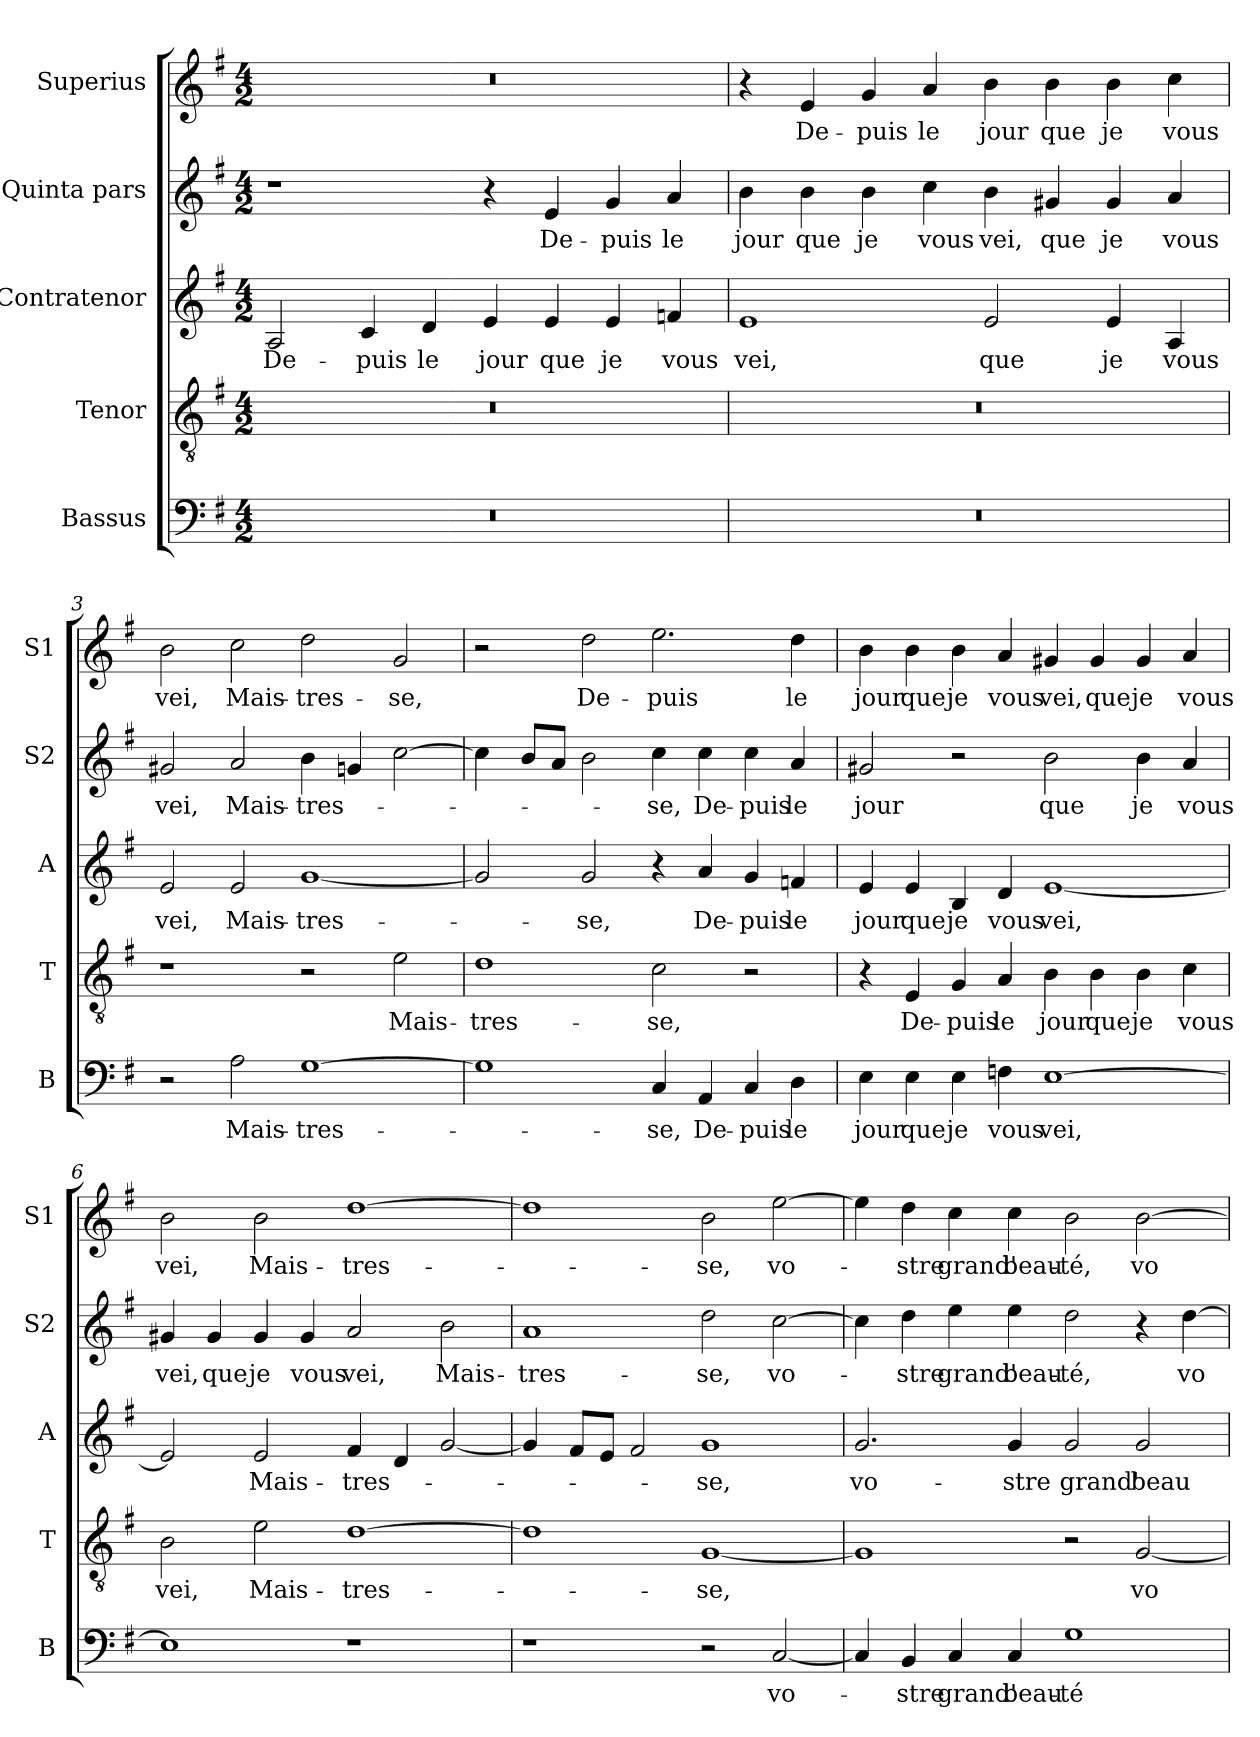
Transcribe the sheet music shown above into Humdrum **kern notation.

**kern	**text	**kern	**text	**kern	**text	**kern	**text	**kern	**text
*part5	*part5	*part4	*part4	*part3	*part3	*part2	*part2	*part1	*part1
*staff5	*staff5	*staff4	*staff4	*staff3	*staff3	*staff2	*staff2	*staff1	*staff1
*I"Bassus	*	*I"Tenor	*	*I"Contratenor	*	*I"Quinta pars	*	*I"Superius	*
*I'B	*	*I'T	*	*I'A	*	*I'S2	*	*I'S1	*
*clefF4	*	*clefGv2	*	*clefG2	*	*clefG2	*	*clefG2	*
*k[f#]	*	*k[f#]	*	*k[f#]	*	*k[f#]	*	*k[f#]	*
*G:	*	*G:	*	*G:	*	*G:	*	*G:	*
*M4/2	*	*M4/2	*	*M4/2	*	*M4/2	*	*M4/2	*
=1	=1	=1	=1	=1	=1	=1	=1	=1	=1
!	!	!	!	!	!LO:LY:b	!	!	!	!
0r	.	0r	.	2A/	De-	1r	.	0r	.
!	!	!	!	!	!LO:LY:b	!	!	!	!
.	.	.	.	4c/	-puis	.	.	.	.
!	!	!	!	!	!LO:LY:b	!	!	!	!
.	.	.	.	4d/	le	.	.	.	.
!	!	!	!	!	!LO:LY:b	!	!	!	!
.	.	.	.	4e/	jour	4r	.	.	.
!	!	!	!	!	!LO:LY:b	!	!LO:LY:b	!	!
.	.	.	.	4e/	que	4e/	De-	.	.
!	!	!	!	!	!LO:LY:b	!	!LO:LY:b	!	!
.	.	.	.	4e/	je	4g/	-puis	.	.
!	!	!	!	!	!LO:LY:b	!	!LO:LY:b	!	!
.	.	.	.	4fn/	vous	4a/	le	.	.
=2	=2	=2	=2	=2	=2	=2	=2	=2	=2
!	!	!	!	!	!LO:LY:b	!	!LO:LY:b	!	!
0r	.	0r	.	1e	vei,	4b\	jour	4r	.
!	!	!	!	!	!	!	!LO:LY:b	!	!LO:LY:b
.	.	.	.	.	.	4b\	que	4e/	De-
!	!	!	!	!	!	!	!LO:LY:b	!	!LO:LY:b
.	.	.	.	.	.	4b\	je	4g/	-puis
!	!	!	!	!	!	!	!LO:LY:b	!	!LO:LY:b
.	.	.	.	.	.	4cc\	vous	4a/	le
!	!	!	!	!	!LO:LY:b	!	!LO:LY:b	!	!LO:LY:b
.	.	.	.	2e/	que	4b\	vei,	4b\	jour
!	!	!	!	!	!	!	!LO:LY:b	!	!LO:LY:b
.	.	.	.	.	.	4g#X/	que	4b\	que
!	!	!	!	!	!LO:LY:b	!	!LO:LY:b	!	!LO:LY:b
.	.	.	.	4e/	je	4g#/	je	4b\	je
!	!	!	!	!	!LO:LY:b	!	!LO:LY:b	!	!LO:LY:b
.	.	.	.	4A/	vous	4a/	vous	4cc\	vous
=3	=3	=3	=3	=3	=3	=3	=3	=3	=3
!	!	!	!	!	!LO:LY:b	!	!LO:LY:b	!	!LO:LY:b
2r	.	1r	.	2e/	vei,	2g#X/	vei,	2b\	vei,
!	!LO:LY:b	!	!	!	!LO:LY:b	!	!LO:LY:b	!	!LO:LY:b
2A\	Mais-	.	.	2e/	Mais-	2a/	Mais-	2cc\	Mais-
!	!LO:LY:b	!	!	!	!LO:LY:b	!	!LO:LY:b	!	!LO:LY:b
[1G	-tres-	2r	.	[1g	-tres-	4b\	-tres-	2dd\	-tres-
.	.	.	.	.	.	4gn/	.	.	.
!	!	!	!LO:LY:b	!	!	!	!	!	!LO:LY:b
.	.	2e\	Mais-	.	.	[2cc\	.	2g/	-se,
!!LO:LB:g=z
=4	=4	=4	=4	=4	=4	=4	=4	=4	=4
!	!	!	!LO:LY:b	!	!	!	!	!	!
1G]	.	1d	-tres-	2g/]	.	4cc\]	.	2r	.
.	.	.	.	.	.	8b/L	.	.	.
.	.	.	.	.	.	8a/J	.	.	.
!	!	!	!	!	!LO:LY:b	!	!	!	!LO:LY:b
.	.	.	.	2g/	-se,	2b\	.	2dd\	De-
!	!LO:LY:b	!	!LO:LY:b	!	!	!	!LO:LY:b	!	!LO:LY:b
4C/	-se,	2c\	-se,	4r	.	4cc\	-se,	2.ee\	-puis
!	!LO:LY:b	!	!	!	!LO:LY:b	!	!LO:LY:b	!	!
4AA/	De-	.	.	4a/	De-	4cc\	De-	.	.
!	!LO:LY:b	!	!	!	!LO:LY:b	!	!LO:LY:b	!	!
4C/	-puis	2r	.	4g/	-puis	4cc\	-puis	.	.
!	!LO:LY:b	!	!	!	!LO:LY:b	!	!LO:LY:b	!	!LO:LY:b
4D\	le	.	.	4fn/	le	4a/	le	4dd\	le
=5	=5	=5	=5	=5	=5	=5	=5	=5	=5
!	!LO:LY:b	!	!	!	!LO:LY:b	!	!LO:LY:b	!	!LO:LY:b
4E\	jour	4r	.	4e/	jour	2g#X/	jour	4b\	jour
!	!LO:LY:b	!	!LO:LY:b	!	!LO:LY:b	!	!	!	!LO:LY:b
4E\	que	4E/	De-	4e/	que	.	.	4b\	que
!	!LO:LY:b	!	!LO:LY:b	!	!LO:LY:b	!	!	!	!LO:LY:b
4E\	je	4G/	-puis	4B/	je	2r	.	4b\	je
!	!LO:LY:b	!	!LO:LY:b	!	!LO:LY:b	!	!	!	!LO:LY:b
4Fn\	vous	4A/	le	4d/	vous	.	.	4a/	vous
!	!LO:LY:b	!	!LO:LY:b	!	!LO:LY:b	!	!LO:LY:b	!	!LO:LY:b
[1E	vei,	4B\	jour	[1e	vei,	2b\	que	4g#X/	vei,
!	!	!	!LO:LY:b	!	!	!	!	!	!LO:LY:b
.	.	4B\	que	.	.	.	.	4g#/	que
!	!	!	!LO:LY:b	!	!	!	!LO:LY:b	!	!LO:LY:b
.	.	4B\	je	.	.	4b\	je	4g#/	je
!	!	!	!LO:LY:b	!	!	!	!LO:LY:b	!	!LO:LY:b
.	.	4c\	vous	.	.	4a/	vous	4a/	vous
=6	=6	=6	=6	=6	=6	=6	=6	=6	=6
!	!	!	!LO:LY:b	!	!	!	!LO:LY:b	!	!LO:LY:b
1E]	.	2B\	vei,	2e/]	.	4g#X/	vei,	2b\	vei,
!	!	!	!	!	!	!	!LO:LY:b	!	!
.	.	.	.	.	.	4g#/	que	.	.
!	!	!	!LO:LY:b	!	!LO:LY:b	!	!LO:LY:b	!	!LO:LY:b
.	.	2e\	Mais-	2e/	Mais-	4g#/	je	2b\	Mais-
!	!	!	!	!	!	!	!LO:LY:b	!	!
.	.	.	.	.	.	4g#/	vous	.	.
!	!	!	!LO:LY:b	!	!LO:LY:b	!	!LO:LY:b	!	!LO:LY:b
1r	.	[1d	-tres-	4f#/	-tres-	2a/	vei,	[1dd	-tres-
.	.	.	.	4d/	.	.	.	.	.
!	!	!	!	!	!	!	!LO:LY:b	!	!
.	.	.	.	[2g/	.	2b\	Mais-	.	.
!!LO:LB:g=z
=7	=7	=7	=7	=7	=7	=7	=7	=7	=7
!	!	!	!	!	!	!	!LO:LY:b	!	!
1r	.	1d]	.	4g/]	.	1a	-tres-	1dd]	.
.	.	.	.	8f#/L	.	.	.	.	.
.	.	.	.	8e/J	.	.	.	.	.
.	.	.	.	2f#/	.	.	.	.	.
!	!	!	!LO:LY:b	!	!LO:LY:b	!	!LO:LY:b	!	!LO:LY:b
2r	.	[1G	-se,	1g	-se,	2dd\	-se,	2b\	-se,
!	!LO:LY:b	!	!	!	!	!	!LO:LY:b	!	!LO:LY:b
[2C/	vo-	.	.	.	.	[2cc\	vo-	[2ee\	vo-
=8	=8	=8	=8	=8	=8	=8	=8	=8	=8
!	!	!	!	!	!LO:LY:b	!	!	!	!
4C/]	.	1G]	.	2.g/	vo-	4cc\]	.	4ee\]	.
!	!LO:LY:b	!	!	!	!	!	!LO:LY:b	!	!LO:LY:b
4BB/	-stre	.	.	.	.	4dd\	-stre	4dd\	-stre
!	!LO:LY:b	!	!	!	!	!	!LO:LY:b	!	!LO:LY:b
4C/	grand'	.	.	.	.	4ee\	grand'	4cc\	grand'
!	!LO:LY:b	!	!	!	!LO:LY:b	!	!LO:LY:b	!	!LO:LY:b
4C/	beau-	.	.	4g/	-stre	4ee\	beau-	4cc\	beau-
!	!LO:LY:b	!	!	!	!LO:LY:b	!	!LO:LY:b	!	!LO:LY:b
1G	-té	2r	.	2g/	grand'	2dd\	-té,	2b\	-té,
!	!	!	!LO:LY:b	!	!LO:LY:b	!	!	!	!LO:LY:b
.	.	[2G/	vo-	2g/	beau-	4r	.	[2b\	vo-
!	!	!	!	!	!	!	!LO:LY:b	!	!
.	.	.	.	.	.	[4dd\	vo-	.	.
=	=	=	=	=	=	=	=	=	=
*-	*-	*-	*-	*-	*-	*-	*-	*-	*-
